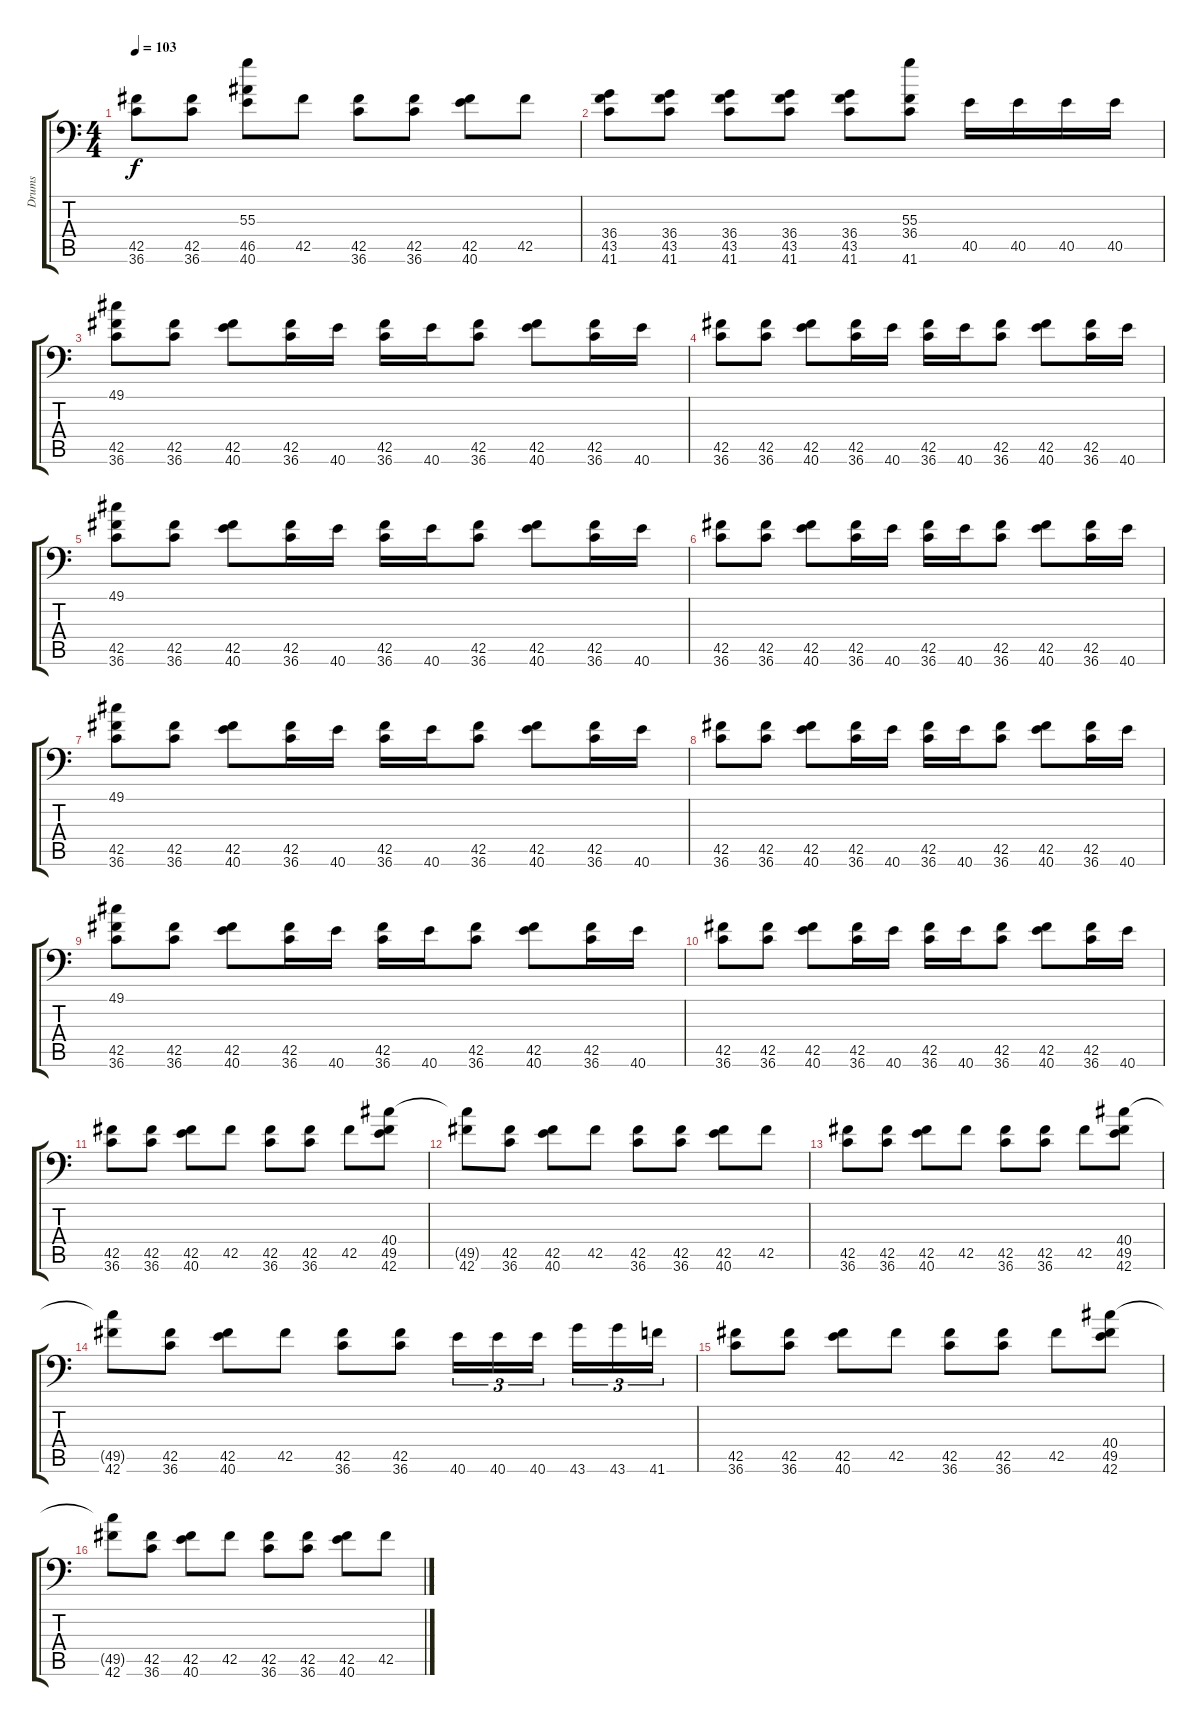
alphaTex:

\track ("Drums" "Drums") {instrument acousticgrandpiano}
\staff {score tabs}
\tuning (C-1 C-1 C-1 C-1 C-1 C-1) {hide}
\ts (4 4)
\tempo 103
\clef f4
\ks c
(42.5 36.6).8{dy f} (42.5 36.6).8 (55.3 46.5 40.6).8 42.5.8 (42.5 36.6).8 (42.5 36.6).8 (42.5 40.6).8 42.5.8 |
(36.4 43.5 41.6).8 (36.4 43.5 41.6).8 (36.4 43.5 41.6).8 (36.4 43.5 41.6).8 (36.4 43.5 41.6).8 (55.3 36.4 41.6).8 40.5.16 40.5.16 40.5.16 40.5.16 |
(49.1 42.5 36.6).8 (42.5 36.6).8 (42.5 40.6).8 (42.5 36.6).16 40.6.16 (42.5 36.6).16 40.6.16 (42.5 36.6).8 (42.5 40.6).8 (42.5 36.6).16 40.6.16 |
(42.5 36.6).8 (42.5 36.6).8 (42.5 40.6).8 (42.5 36.6).16 40.6.16 (42.5 36.6).16 40.6.16 (42.5 36.6).8 (42.5 40.6).8 (42.5 36.6).16 40.6.16 |
(49.1 42.5 36.6).8 (42.5 36.6).8 (42.5 40.6).8 (42.5 36.6).16 40.6.16 (42.5 36.6).16 40.6.16 (42.5 36.6).8 (42.5 40.6).8 (42.5 36.6).16 40.6.16 |
(42.5 36.6).8 (42.5 36.6).8 (42.5 40.6).8 (42.5 36.6).16 40.6.16 (42.5 36.6).16 40.6.16 (42.5 36.6).8 (42.5 40.6).8 (42.5 36.6).16 40.6.16 |
(49.1 42.5 36.6).8 (42.5 36.6).8 (42.5 40.6).8 (42.5 36.6).16 40.6.16 (42.5 36.6).16 40.6.16 (42.5 36.6).8 (42.5 40.6).8 (42.5 36.6).16 40.6.16 |
(42.5 36.6).8 (42.5 36.6).8 (42.5 40.6).8 (42.5 36.6).16 40.6.16 (42.5 36.6).16 40.6.16 (42.5 36.6).8 (42.5 40.6).8 (42.5 36.6).16 40.6.16 |
(49.1 42.5 36.6).8 (42.5 36.6).8 (42.5 40.6).8 (42.5 36.6).16 40.6.16 (42.5 36.6).16 40.6.16 (42.5 36.6).8 (42.5 40.6).8 (42.5 36.6).16 40.6.16 |
(42.5 36.6).8 (42.5 36.6).8 (42.5 40.6).8 (42.5 36.6).16 40.6.16 (42.5 36.6).16 40.6.16 (42.5 36.6).8 (42.5 40.6).8 (42.5 36.6).16 40.6.16 |
(42.5 36.6).8 (42.5 36.6).8 (42.5 40.6).8 42.5.8 (42.5 36.6).8 (42.5 36.6).8 42.5.8 (40.4 49.5 42.6).8 |
(49.5{t} 42.6).8 (42.5 36.6).8 (42.5 40.6).8 42.5.8 (42.5 36.6).8 (42.5 36.6).8 (42.5 40.6).8 42.5.8 |
(42.5 36.6).8 (42.5 36.6).8 (42.5 40.6).8 42.5.8 (42.5 36.6).8 (42.5 36.6).8 42.5.8 (40.4 49.5 42.6).8 |
(49.5{t} 42.6).8 (42.5 36.6).8 (42.5 40.6).8 42.5.8 (42.5 36.6).8 (42.5 36.6).8 40.6.16{tu (3 2)} 40.6.16{tu (3 2)} 40.6.16{tu (3 2)} 43.6.16{tu (3 2)} 43.6.16{tu (3 2)} 41.6.16{tu (3 2)} |
(42.5 36.6).8 (42.5 36.6).8 (42.5 40.6).8 42.5.8 (42.5 36.6).8 (42.5 36.6).8 42.5.8 (40.4 49.5 42.6).8 |
(49.5{t} 42.6).8 (42.5 36.6).8 (42.5 40.6).8 42.5.8 (42.5 36.6).8 (42.5 36.6).8 (42.5 40.6).8 42.5.8
